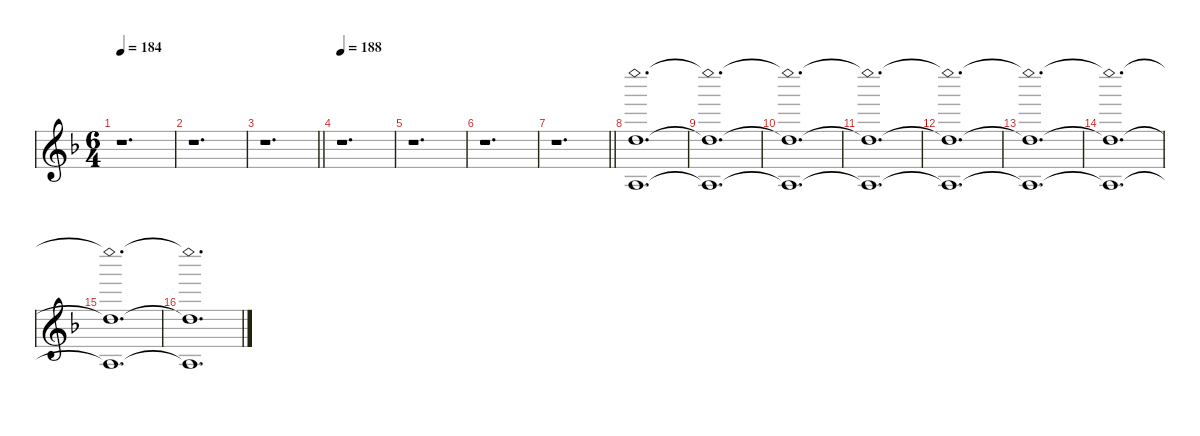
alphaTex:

\defaultSystemsLayout 4
\hideDynamics
\bracketExtendMode nobrackets
\singleTrackTrackNamePolicy hidden
\multiTrackTrackNamePolicy hidden
\firstSystemTrackNameMode fullname
\firstSystemTrackNameOrientation horizontal
\otherSystemsTrackNameOrientation horizontal
\track ("Piano 1-strings" "Piano 1") {defaultSystemsLayout 8 instrument synthstrings1}
\staff {score}
\tuning (E4 A3 F3 D3 A2 D2)
\ts (6 4)
\tempo 184
\clef g2
\ks dminor
r.1{d dy f beam Down} |
r.1{d beam Down} |
\barLineRight lightlight
r.1{d beam Down} |
\tempo 188
r.1{d beam Down} |
r.1{d beam Down} |
r.1{d beam Down} |
\barLineRight lightlight
r.1{d beam Down} |
(22.1{nh acc forcenatural} 0.2{acc forcenatural} 21.3{acc forcenatural}).1{d beam Down} |
(22.1{nh t acc forcenatural} 0.2{t acc forcenatural} 21.3{t acc forcenatural}).1{d beam Down} |
(22.1{nh t acc forcenatural} 0.2{t acc forcenatural} 21.3{t acc forcenatural}).1{d beam Down} |
(22.1{nh t acc forcenatural} 0.2{t acc forcenatural} 21.3{t acc forcenatural}).1{d beam Down} |
(22.1{nh t acc forcenatural} 0.2{t acc forcenatural} 21.3{t acc forcenatural}).1{d beam Down} |
(22.1{nh t acc forcenatural} 0.2{t acc forcenatural} 21.3{t acc forcenatural}).1{d beam Down} |
(22.1{nh t acc forcenatural} 0.2{t acc forcenatural} 21.3{t acc forcenatural}).1{d beam Down} |
(22.1{nh t acc forcenatural} 0.2{t acc forcenatural} 21.3{t acc forcenatural}).1{d beam Down} |
(22.1{nh t acc forcenatural} 0.2{t acc forcenatural} 21.3{t acc forcenatural}).1{d beam Down}
